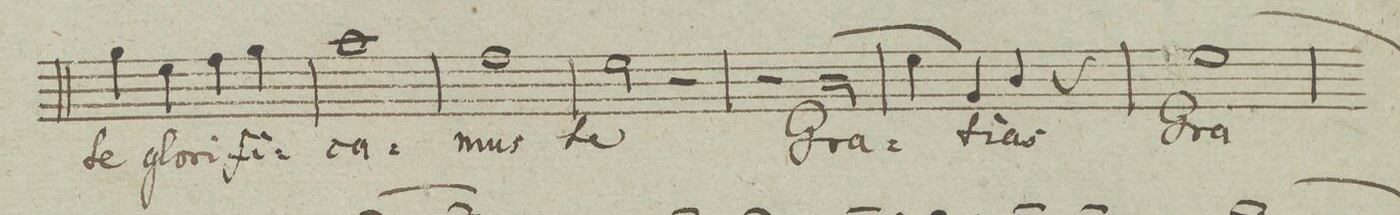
**kern	**text	**dynam
*I"Soprano. Tutti	*	*
*clefC1	*	*
*k[]	*	*
*met(c)	*	*
*M4/4	*	*
4ee\	te	.
4cc\	glo-	.
4dd\	-ri-	.
4ee\	-fi-	.
=38	=38	=38
1ff\	-ca-	.
=39	=39	=39
1dd\	-mus	.
=40	=40	=40
2cc\	te	.
2r	.	.
=41	=41	=41
2r	.	.
(>2g\	Gra-	.
=42	=42	=42
4cc\	.	.
4e/)	-ti-	.
4g/	-as	.
4r	.	.
=43	=43	=43
(1cc\	Gra-	.
=44	=44	=44
*-	*-	*-
